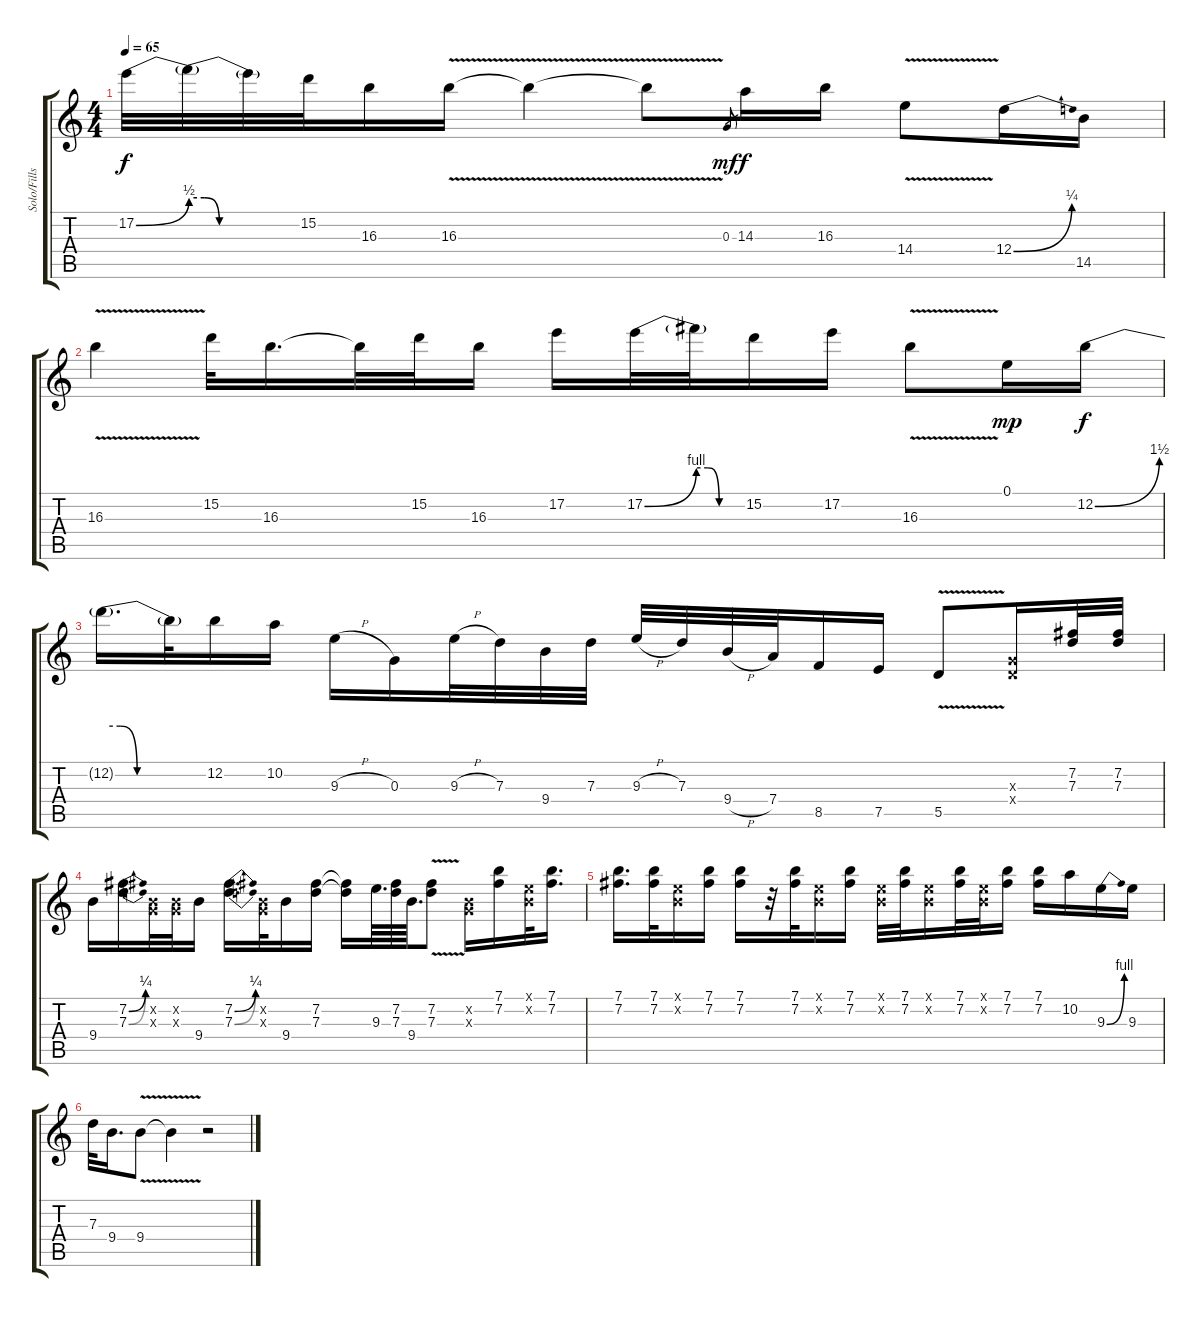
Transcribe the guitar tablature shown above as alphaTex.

\track ("Solo/Fills" "Solo/Fills") {instrument distortionguitar}
\staff {score tabs}
\tuning (E4 B3 G3 D3 A2 E2) {hide}
\ts (4 4)
\tempo 65
\clef g2
\ks c
17.2{be (bend 0 0 60 2)}.32{dy f} 17.2{be (custom 0 2 15 2 30 0 60 0) t}.32 17.2{be (hold 0 0 60 0) t}.32 15.2.32 16.3.16 16.3{v}.16 16.3{v t}.4 16.3{v t}.8 0.3.8{gr dy mf} 14.3.16{dy f} 16.3.16 14.4{v}.8 12.4{be (bend 0 0 60 1)}.16 14.5.16 |
16.3{v}.4 15.2.32 16.3.16{d} 16.3{t}.32 15.2.32 16.3.16 17.2.16 17.2{be (bend 0 0 60 4)}.32 17.2{be (custom 0 4 15 4 30 0 60 0) t}.32 15.2.16 17.2.16 16.3{v}.8 0.1.16{dy mp} 12.2{be (bend 0 0 60 6)}.16{dy f} |
12.2{be (custom 0 6 15 6 30 0 60 0) t}.16{d volume 4} 12.2{be (hold 0 0 60 0) t}.32 12.2.16 10.2.16 9.3{h}.16 0.3.16 9.3{h}.32 7.3.32 9.4.32 7.3.32 9.3{h}.32 7.3.32 9.4{h}.32 7.4.32 8.5.16 7.5.16 5.5{v}.8 (0.3{x} 0.4{x}).16 (7.2 7.3).32 (7.2 7.3).32 |
9.4.16 (7.2{be (bend 0 0 60 1)} 7.3{be (bend 0 0 60 1)}).16 (0.2{x} 0.3{x}).32 (0.2{x} 0.3{x}).32 9.4.16 (7.2{be (bend 0 0 60 1)} 7.3{be (bend 0 0 60 1)}).16{d} (0.2{x} 0.3{x}).32 9.4.16 (7.2 7.3).16 (7.2{t} 7.3{t}).16 9.3.64{d} (7.2 7.3).64 9.4.64{d} (7.2{v} 7.3{v}).8 (0.2{x} 0.3{x}).16 (7.1 7.2).16 (0.1{x} 0.2{x}).32 (7.1 7.2).16{d volume 8} |
(7.1 7.2).16{d volume 8} (7.1 7.2).32 (0.1{x} 0.2{x}).16 (7.1 7.2).16 (7.1 7.2).16 r.32 (7.1 7.2).32 (0.1{x} 0.2{x}).16 (7.1 7.2).16 (0.1{x} 0.2{x}).32 (7.1 7.2).32 (0.1{x} 0.2{x}).16 (7.1 7.2).32 (0.1{x} 0.2{x}).32 (7.1 7.2).16 (7.1 7.2).16 10.2.16 9.3{be (bend 0 0 60 4)}.16 9.3.16 |
7.3.32 9.4.16{d} 9.4{v}.8 9.4{v t}.4 r.2{volume 0}
